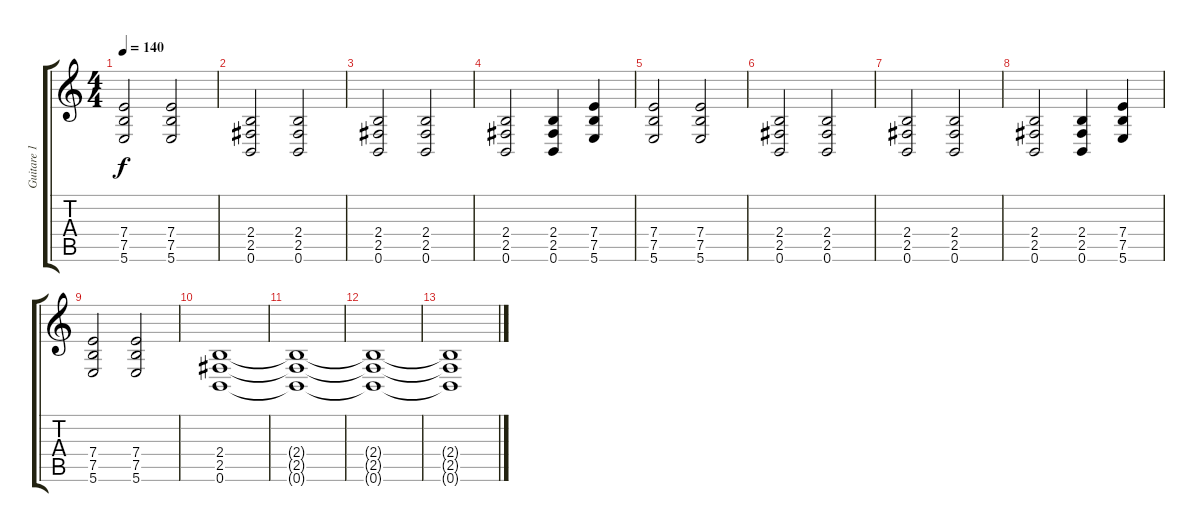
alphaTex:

\track ("Guitare 1" "Guitare 1") {instrument distortionguitar}
\staff {score tabs}
\tuning (B3 Gb3 D3 A2 E2 B1) {hide}
\ts (4 4)
\tempo 140
\clef g2
\ks c
(7.4 7.5 5.6).2{dy f} (7.4 7.5 5.6).2 |
(2.4 2.5 0.6).2 (2.4 2.5 0.6).2 |
(2.4 2.5 0.6).2 (2.4 2.5 0.6).2 |
(2.4 2.5 0.6).2 (2.4 2.5 0.6).4 (7.4 7.5 5.6).4 |
(7.4 7.5 5.6).2 (7.4 7.5 5.6).2 |
(2.4 2.5 0.6).2 (2.4 2.5 0.6).2 |
(2.4 2.5 0.6).2 (2.4 2.5 0.6).2 |
(2.4 2.5 0.6).2 (2.4 2.5 0.6).4 (7.4 7.5 5.6).4 |
(7.4 7.5 5.6).2 (7.4 7.5 5.6).2 |
(2.4 2.5 0.6).1{volume 2} |
(2.4{t} 2.5{t} 0.6{t}).1 |
(2.4{t} 2.5{t} 0.6{t}).1 |
(2.4{t} 2.5{t} 0.6{t}).1
